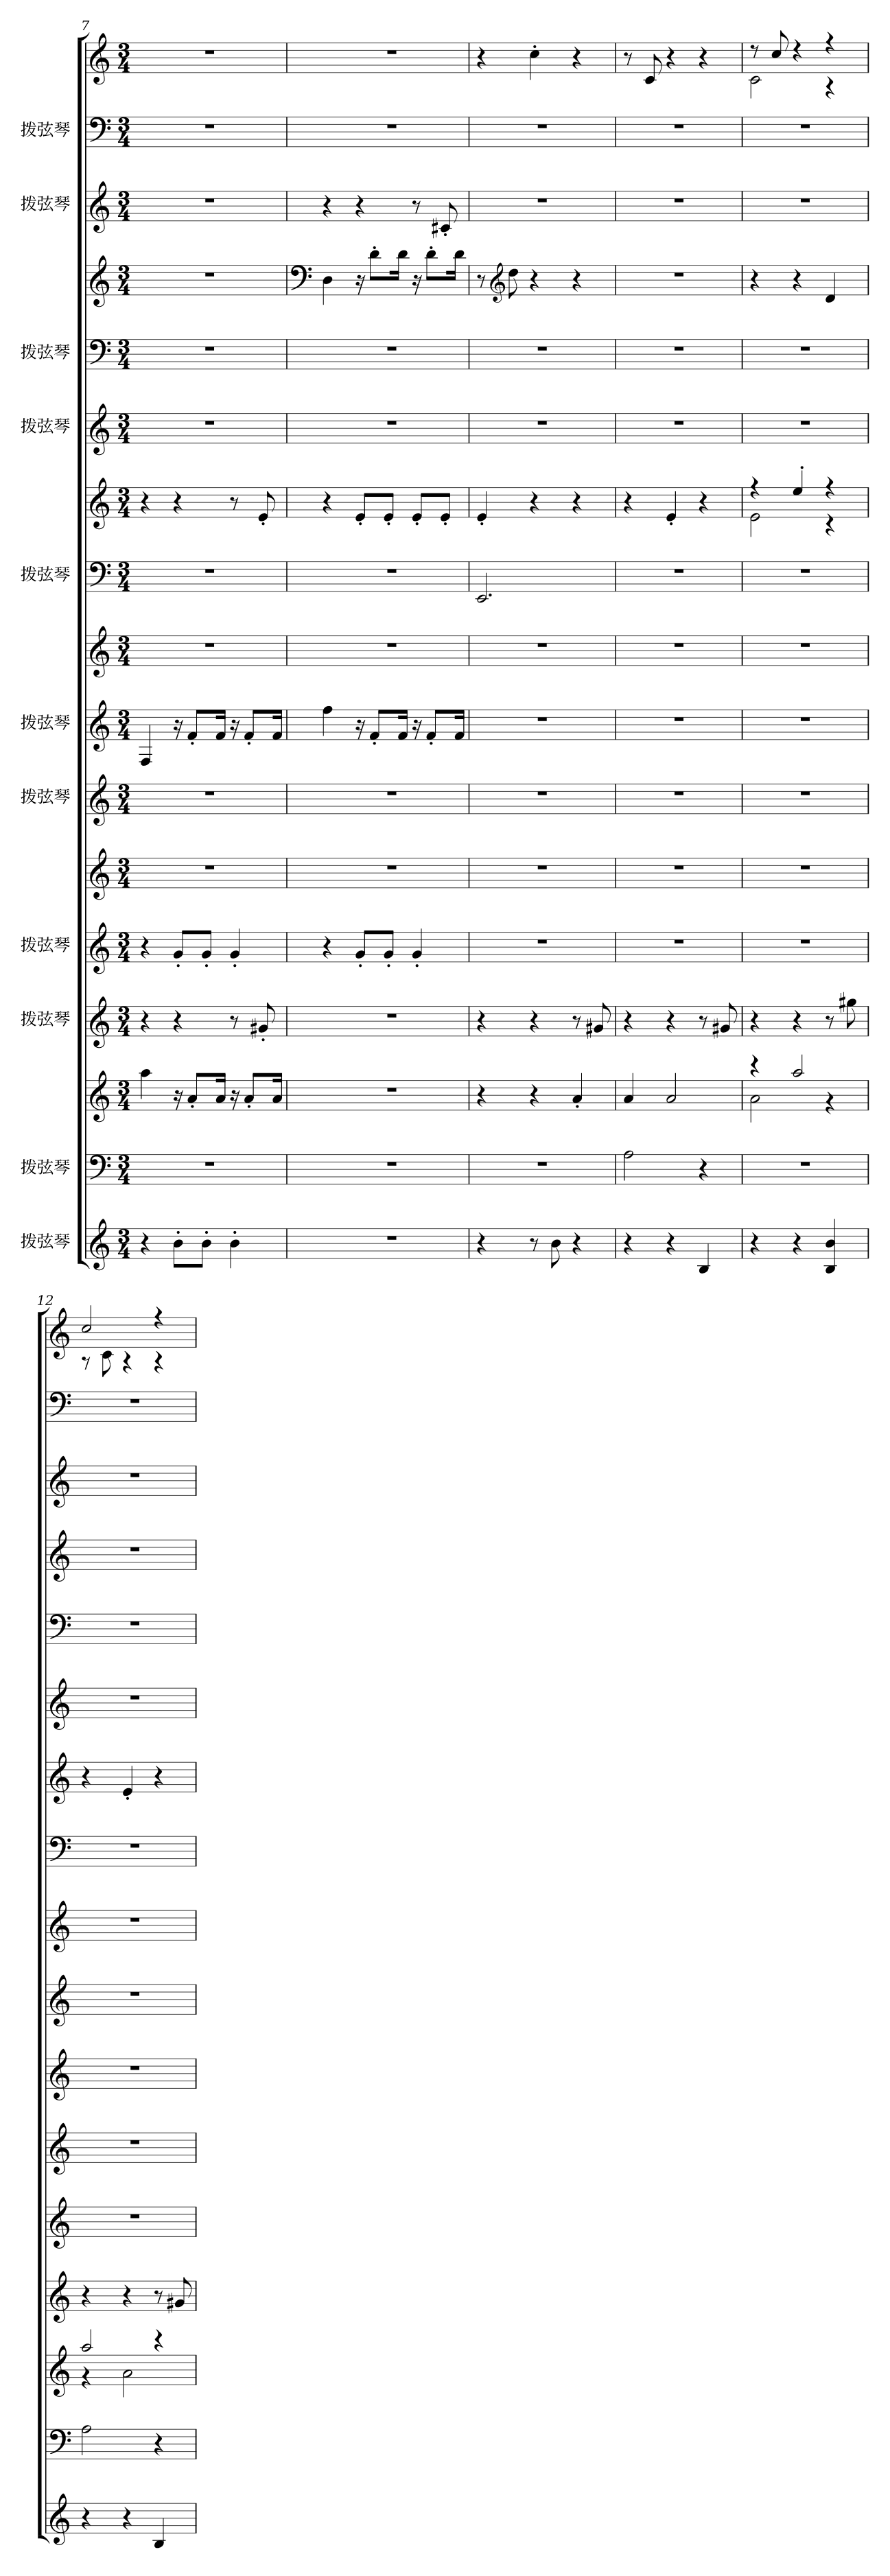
**kern	**kern	**kern	**kern	**kern	**kern	**kern	**kern	**kern	**kern	**kern	**kern	**kern	**kern	**kern	**kern	**kern
*part11	*part10	*part10	*part9	*part8	*part8	*part7	*part6	*part6	*part5	*part5	*part4	*part3	*part3	*part2	*part1	*part1
*staff17	*staff16	*staff15	*staff14	*staff13	*staff12	*staff11	*staff10	*staff9	*staff8	*staff7	*staff6	*staff5	*staff4	*staff3	*staff2	*staff1
*I"拨弦琴	*I"拨弦琴	*	*I"拨弦琴	*I"拨弦琴	*	*I"拨弦琴	*I"拨弦琴	*	*I"拨弦琴	*	*I"拨弦琴	*I"拨弦琴	*	*I"拨弦琴	*I"拨弦琴	*
*clefG2	*clefF4	*clefG2	*clefG2	*clefG2	*clefG2	*clefG2	*clefG2	*clefG2	*clefF4	*clefG2	*clefG2	*clefF4	*clefG2	*clefG2	*clefF4	*clefG2
*k[]	*k[]	*k[]	*k[]	*k[]	*k[]	*k[]	*k[]	*k[]	*k[]	*k[]	*k[]	*k[]	*k[]	*k[]	*k[]	*k[]
*M3/4	*M3/4	*M3/4	*M3/4	*M3/4	*M3/4	*M3/4	*M3/4	*M3/4	*M3/4	*M3/4	*M3/4	*M3/4	*M3/4	*M3/4	*M3/4	*M3/4
=7	=7	=7	=7	=7	=7	=7	=7	=7	=7	=7	=7	=7	=7	=7	=7	=7
4r	2.r	4aa\	4r	4r	2.r	2.r	4F/	2.r	2.r	4r	2.r	2.r	2.r	2.r	2.r	2.r
8b'\L	.	16r	4r	8g'/L	.	.	16r	.	.	4r	.	.	.	.	.	.
.	.	8a'/L	.	.	.	.	8f'/L	.	.	.	.	.	.	.	.	.
8b'\J	.	.	.	8g'/J	.	.	.	.	.	.	.	.	.	.	.	.
.	.	16a/Jk	.	.	.	.	16f/Jk	.	.	.	.	.	.	.	.	.
4b'\	.	16r	8r	4g'/	.	.	16r	.	.	8r	.	.	.	.	.	.
.	.	8a'/L	.	.	.	.	8f'/L	.	.	.	.	.	.	.	.	.
.	.	.	8g#X'/	.	.	.	.	.	.	8e'/	.	.	.	.	.	.
.	.	16a/Jk	.	.	.	.	16f/Jk	.	.	.	.	.	.	.	.	.
=8	=8	=8	=8	=8	=8	=8	=8	=8	=8	=8	=8	=8	=8	=8	=8	=8
*	*	*	*	*	*	*	*	*	*	*	*	*	*clefF4	*	*	*
2.r	2.r	2.r	2.r	4r	2.r	2.r	4ff\	2.r	2.r	4r	2.r	2.r	4D\	4r	2.r	2.r
.	.	.	.	8g'/L	.	.	16r	.	.	8e'/L	.	.	16r	4r	.	.
.	.	.	.	.	.	.	8f'/L	.	.	.	.	.	8d'\L	.	.	.
.	.	.	.	8g'/J	.	.	.	.	.	8e'/J	.	.	.	.	.	.
.	.	.	.	.	.	.	16f/Jk	.	.	.	.	.	16d\Jk	.	.	.
.	.	.	.	4g'/	.	.	16r	.	.	8e'/L	.	.	16r	8r	.	.
.	.	.	.	.	.	.	8f'/L	.	.	.	.	.	8d'\L	.	.	.
.	.	.	.	.	.	.	.	.	.	8e'/J	.	.	.	8c#X'/	.	.
.	.	.	.	.	.	.	16f/Jk	.	.	.	.	.	16d\Jk	.	.	.
!!LO:PB:g=z
=9	=9	=9	=9	=9	=9	=9	=9	=9	=9	=9	=9	=9	=9	=9	=9	=9
4r	2.r	4r	4r	2.r	2.r	2.r	2.r	2.r	2.EE/	4e'/	2.r	2.r	8r	2.r	2.r	4r
*	*	*	*	*	*	*	*	*	*	*	*	*	*clefG2	*	*	*
.	.	.	.	.	.	.	.	.	.	.	.	.	8dd\	.	.	.
8r	.	4r	4r	.	.	.	.	.	.	4r	.	.	4r	.	.	4cc'\
8b\	.	.	.	.	.	.	.	.	.	.	.	.	.	.	.	.
4r	.	4a'/	8r	.	.	.	.	.	.	4r	.	.	4r	.	.	4r
.	.	.	8g#X/	.	.	.	.	.	.	.	.	.	.	.	.	.
=10	=10	=10	=10	=10	=10	=10	=10	=10	=10	=10	=10	=10	=10	=10	=10	=10
4r	2A\	4a/	4r	2.r	2.r	2.r	2.r	2.r	2.r	4r	2.r	2.r	2.r	2.r	2.r	8r
.	.	.	.	.	.	.	.	.	.	.	.	.	.	.	.	8c/
4r	.	2a/	4r	.	.	.	.	.	.	4e'/	.	.	.	.	.	4r
4B/	4r	.	8r	.	.	.	.	.	.	4r	.	.	.	.	.	4r
.	.	.	8g#X/	.	.	.	.	.	.	.	.	.	.	.	.	.
=11	=11	=11	=11	=11	=11	=11	=11	=11	=11	=11	=11	=11	=11	=11	=11	=11
*	*	*^	*	*	*	*	*	*	*	*^	*	*	*	*	*	*^
4r	2.r	4r	2a\	4r	2.r	2.r	2.r	2.r	2.r	2.r	4r	2e\	2.r	2.r	4r	2.r	2.r	8r	2c\
.	.	.	.	.	.	.	.	.	.	.	.	.	.	.	.	.	.	8cc/	.
4r	.	2aa/	.	4r	.	.	.	.	.	.	4ee'/	.	.	.	4r	.	.	4r	.
4B/ 4b/	.	.	4r	8r	.	.	.	.	.	.	4r	4r	.	.	4d/	.	.	4r	4r
.	.	.	.	8gg#X\	.	.	.	.	.	.	.	.	.	.	.	.	.	.	.
*	*	*	*	*	*	*	*	*	*	*	*v	*v	*	*	*	*	*	*	*
=12	=12	=12	=12	=12	=12	=12	=12	=12	=12	=12	=12	=12	=12	=12	=12	=12	=12	=12
4r	2A\	2aa/	4r	4r	2.r	2.r	2.r	2.r	2.r	2.r	4r	2.r	2.r	2.r	2.r	2.r	2cc/	8r
.	.	.	.	.	.	.	.	.	.	.	.	.	.	.	.	.	.	8c\
4r	.	.	2a\	4r	.	.	.	.	.	.	4e'/	.	.	.	.	.	.	4r
4B/	4r	4r	.	8r	.	.	.	.	.	.	4r	.	.	.	.	.	4r	4r
.	.	.	.	8g#X/	.	.	.	.	.	.	.	.	.	.	.	.	.	.
*	*	*v	*v	*	*	*	*	*	*	*	*	*	*	*	*	*	*v	*v
=	=	=	=	=	=	=	=	=	=	=	=	=	=	=	=	=
*-	*-	*-	*-	*-	*-	*-	*-	*-	*-	*-	*-	*-	*-	*-	*-	*-
